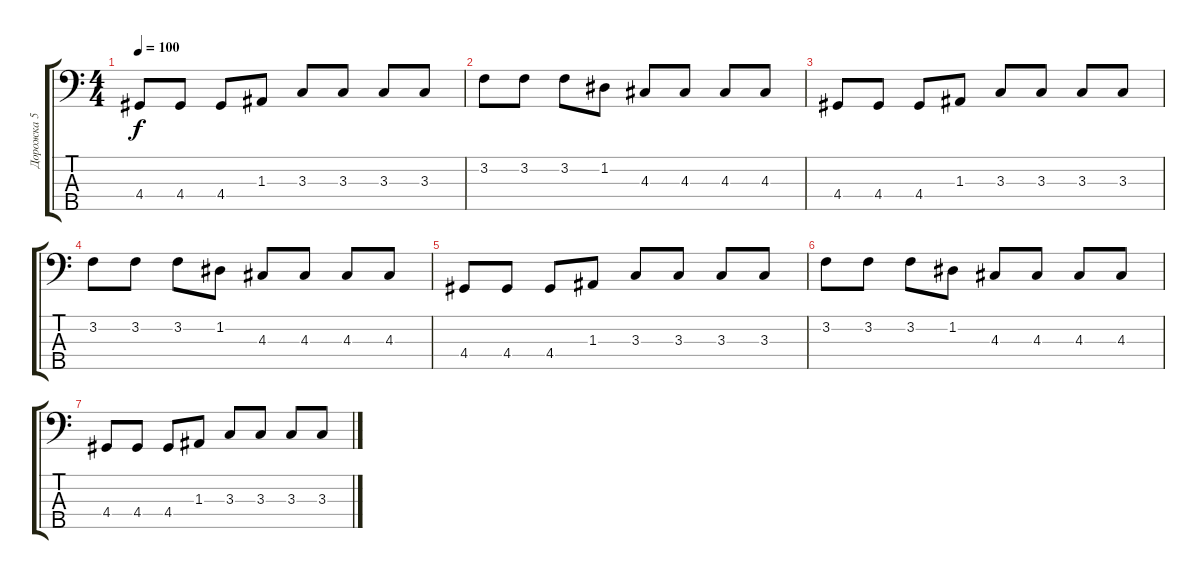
\track ("Дорожка 5" "Дорожка 5") {instrument electricbassfinger}
\staff {score tabs}
\tuning (G2 D2 A1 E1 B0) {hide}
\ts (4 4)
\tempo 100
\clef f4
\ks c
4.4.8{dy f} 4.4.8 4.4.8 1.3.8 3.3.8 3.3.8 3.3.8 3.3.8 |
3.2.8 3.2.8 3.2.8 1.2.8 4.3.8 4.3.8 4.3.8 4.3.8 |
4.4.8 4.4.8 4.4.8 1.3.8 3.3.8 3.3.8 3.3.8 3.3.8 |
3.2.8 3.2.8 3.2.8 1.2.8 4.3.8 4.3.8 4.3.8 4.3.8 |
4.4.8 4.4.8 4.4.8 1.3.8 3.3.8 3.3.8 3.3.8 3.3.8 |
3.2.8 3.2.8 3.2.8 1.2.8 4.3.8 4.3.8 4.3.8 4.3.8 |
4.4.8 4.4.8 4.4.8 1.3.8 3.3.8 3.3.8 3.3.8 3.3.8
